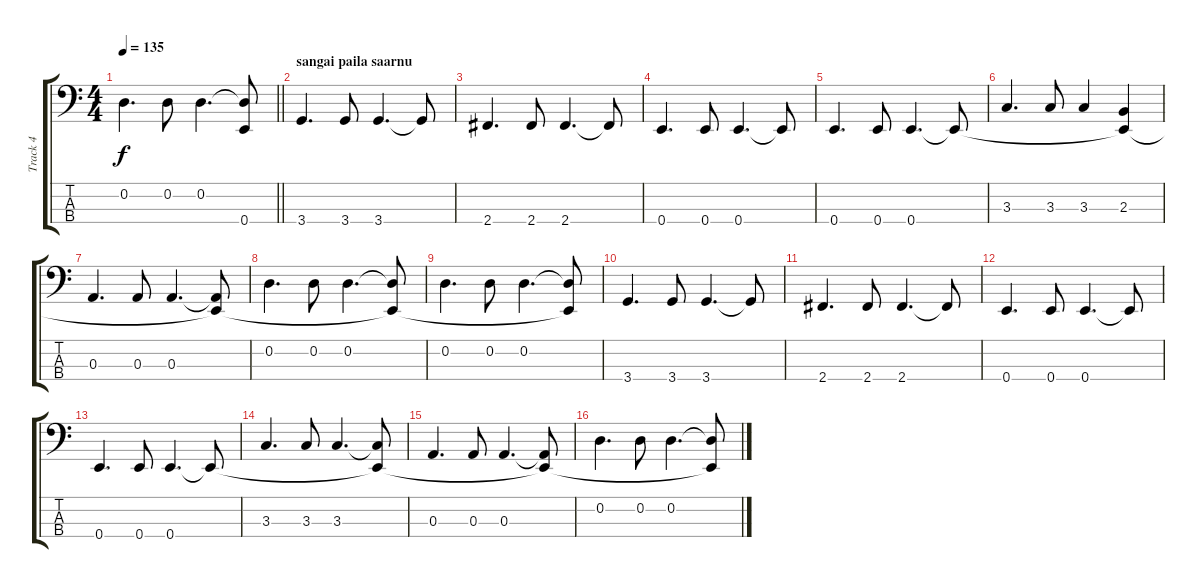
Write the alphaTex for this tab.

\track ("Track 4" "Track 4") {instrument electricbassfinger}
\staff {score tabs}
\tuning (G2 D2 A1 E1) {hide}
\ts (4 4)
\tempo 135
\clef f4
\barLineRight lightlight
\ks c
0.2.4{d dy f} 0.2.8 0.2.4{d} (0.2{t} 0.4{t}).8 |
\section ("" "sangai paila saarnu")
3.4.4{d} 3.4.8 3.4.4{d} 3.4{t}.8 |
2.4.4{d} 2.4.8 2.4.4{d} 2.4{t}.8 |
0.4.4{d} 0.4.8 0.4.4{d} 0.4{t}.8 |
0.4.4{d} 0.4.8 0.4.4{d} 0.4{t}.8 |
3.3.4{d} 3.3.8 3.3.4 (2.3 0.4{t}).4 |
0.3.4{d} 0.3.8 0.3.4{d} (0.3{t} 0.4{t}).8 |
0.2.4{d} 0.2.8 0.2.4{d} (0.2{t} 0.4{t}).8 |
0.2.4{d} 0.2.8 0.2.4{d} (0.2{t} 0.4{t}).8 |
3.4.4{d} 3.4.8 3.4.4{d} 3.4{t}.8 |
2.4.4{d} 2.4.8 2.4.4{d} 2.4{t}.8 |
0.4.4{d} 0.4.8 0.4.4{d} 0.4{t}.8 |
0.4.4{d} 0.4.8 0.4.4{d} 0.4{t}.8 |
3.3.4{d} 3.3.8 3.3.4{d} (3.3{t} 0.4{t}).8 |
0.3.4{d} 0.3.8 0.3.4{d} (0.3{t} 0.4{t}).8 |
0.2.4{d} 0.2.8 0.2.4{d} (0.2{t} 0.4{t}).8
